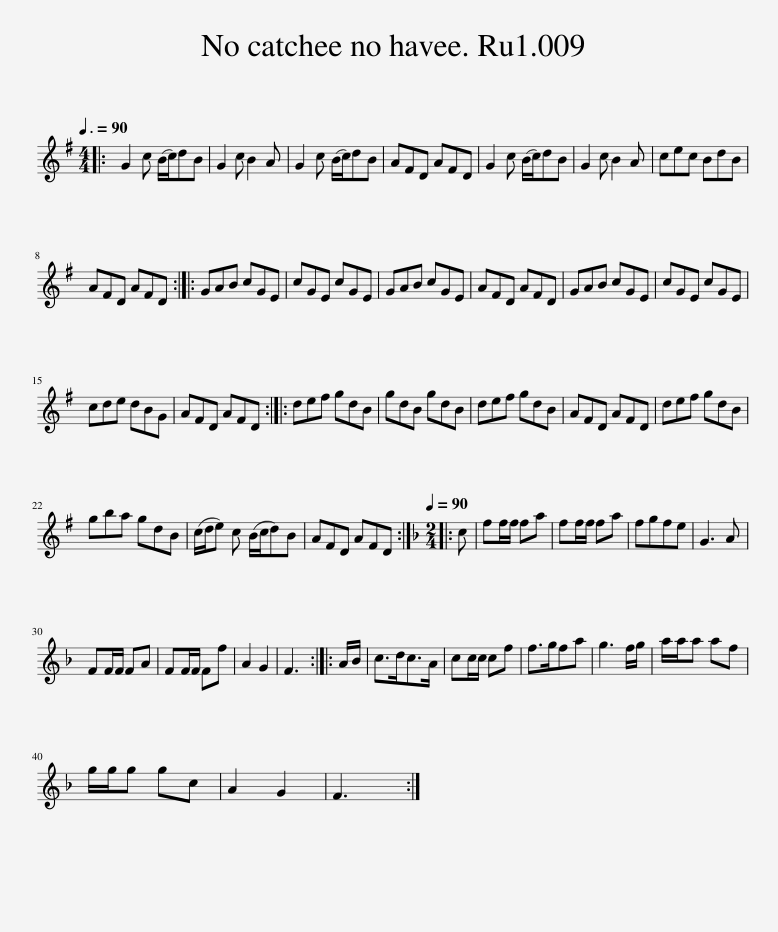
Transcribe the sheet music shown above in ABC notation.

X:1
L:1/8
Q:3/8=90
M:4/4
I:linebreak $
K:G
V:1 treble
V:1
|: G2 c (B/c/)dB | G2 c B2 A | G2 c (B/c/)dB | AFD AFD | G2 c (B/c/)dB | %5
 G2 c B2 A | cec BdB |$ AFD AFD :: GAB cGE | cGE cGE | %10
 GAB cGE | AFD AFD | GAB cGE | cGE cGE |$ cde dBG | %15
 AFD AFD :: def gdB | gdB gdB | def gdB | AFD AFD | %20
 def gdB |$ gba gdB | (c/d/e) c (B/c/d)B | AFD AFD ::[K:F][M:2/4][Q:1/4=90] c | %25
 ff/f/ fa | ff/f/ fa | fgfe | G3 A |$ FF/F/ FA | %30
 FF/F/ Ff | A2 G2 | F3 :: A/B/ | c>dc>A | %35
 cc/c/ cf | f>gfa | g3 f/g/ | a/a/a af |$ g/g/g gc | %40
 A2 G2 | F3 :| %42
